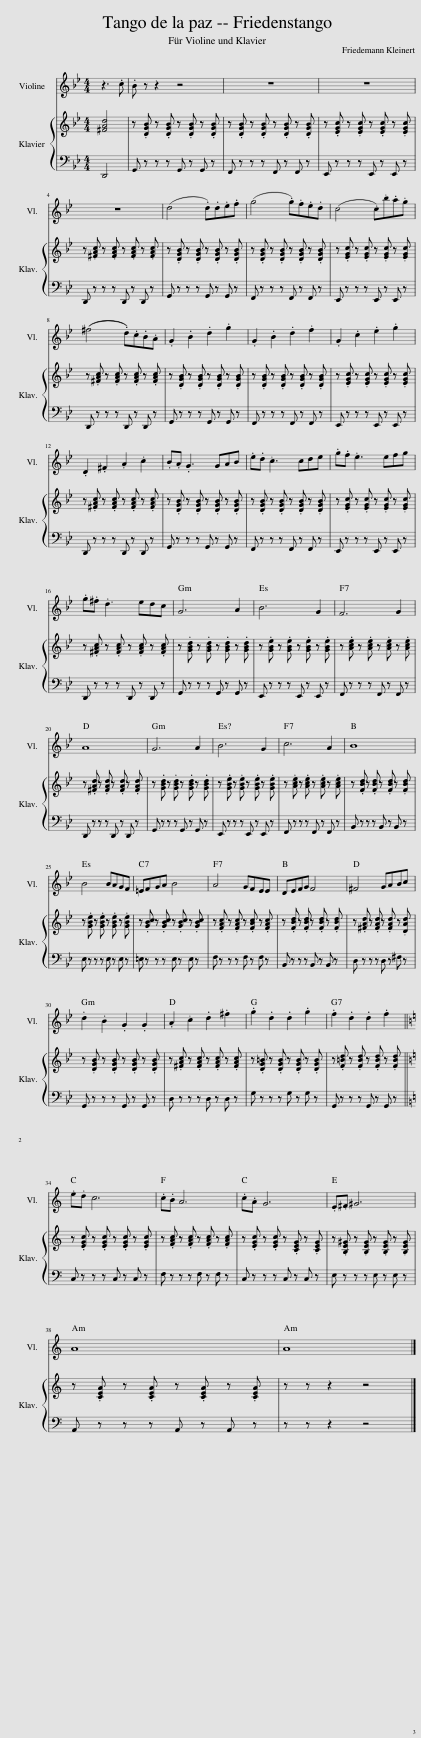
X:1
%%score 1 { 2 | 3 }
L:1/8
M:4/4
I:linebreak $
K:Bb
V:1 treble
V:2 treble
V:3 bass
V:1
 z3 .c | .B z z2 z4 | z8 | z8 |$ z8 | %5
 (d4 .d).d.e.f | (g4 .g).f.e.d | (c4 .c).b.a.g |$ ((^f4 .d)).c.B.A | .G2 .B2 .d2 .g2 | %10
 .G2 .B2 .d2 .f2 | .G2 .c2 .e2 .g2 |$ .D2 .^F2 .A2 .c2 | .B.A .G3 GAB | .e.d .c3 cde | %15
 .g.f .e3 efg |$ .g.^f .d3 edc | G6 A2 | B6 G2 | F6 G2 |$ %20
 A8 | G6 A2 | B6 G2 | c6 A2 | B8 |$ %25
 B4 BAGF | =EFGA B4 | A4 GFEE | DEFG F4 | ^F4 GABc |$ %30
 .d2 .B2 .G2 .G2 | .A2 .c2 .d2 .^f2 | .g2 .d2 .d2 .g2 | .f2 .d2 .d2 .f2 ||$[K:C] .e.d c6 | %35
 .c.B A6 | .c.A G6 | .E.^F ^G6 |$ A8 | A8 |] %40
V:2
 [^FAd]4 | z .[DGB] z .[DGB] z .[DGB] z .[DGB] | z .[DGB] z .[DGB] z .[DGB] z .[DGB] | z .[EGc] z .[EGc] z .[EGc] z .[EGc] |$ z .[^FAc] z .[FAc] z .[FAc] z .[FAc] | %5
 z .[DGB] z .[DGB] z .[DGB] z .[DGB] | z .[DGB] z .[DGB] z .[DGB] z .[DGB] | z .[EGc] z .[EGc] z .[EGc] z .[EGc] |$ z .[^FAc] z .[FAc] z .[FAc] z .[FAc] | z .[DGB] z .[DGB] z .[DGB] z .[DGB] | %10
 z .[DGB] z .[DGB] z .[DGB] z .[DGB] | z .[EGc] z .[EGc] z .[EGc] z .[EGc] |$ z .[^FAc] z .[FAc] z .[FAc] z .[FAc] | z .[DGB] z .[DGB] z .[DGB] z .[DGB] | z .[DGB] z .[DGB] z .[DGB] z .[DGB] | %15
 z .[EGc] z .[EGc] z .[EGc] z .[EGc] |$ z .[^FAc] z .[FAc] z .[FAc] z .[FAc] | z .[GBd] z .[GBd] z .[GBd] z .[GBd] | z .[GBe] z .[GBe] z .[GBe] z .[GBe] | z .[Ace] z .[Ace] z .[Ace] z .[Ace] |$ %20
 z .[^FAd] z .[FAd] z .[FAd] z .[FAd] | z .[GBd] z .[GBd] z .[GBd] z .[GBd] | z .[GBe] z .[GBe] z .[GBe] z .[GBe] | z .[Ace] z .[Ace] z .[Ace] z .[Ace] | z .[FBd] z .[FBd] z .[FBd] z .[FBd] |$ %25
 z .[GBe] z .[GBe] z .[GBe] z .[GBe] | z .[GBc] z .[GBc] z .[GBc] z .[GBc] | z .[FAc] z .[FAc] z .[FAc] z .[FAc] | z .[FBd] z .[FBd] z .[FBd] z .[FBd] | z .[^FAd] z .[FAd] z .[FAd] z .[DAd] |$ %30
 z .[DGB] z .[DGB] z .[DGB] z .[DGB] | z .[^FAc] z .[FAc] z .[FAc] z .[FAc] | z .[DG=B] z .[DGB] z .[DGB] z .[DGB] | z .[F=Bd] z .[FBd] z .[FBd] z .[FBd] ||$[K:C] z .[EGc] z .[EGc] z .[EGc] z .[EGc] | %35
 z .[FAc] z .[FAc] z .[FAc] z .[FAc] | z .[EGc] z .[EGc] z .[CEG] z .[CEG] | z .[B,E^G] z .[B,EG] z .[B,EG] z .[B,EG] |$ z .[CEA] z .[CEA] z .[CEA] z .[CEA] | z z z2 z4 |] %40
V:3
 D,,4 | G,, z z z G,, z G,, z | F,, z z z F,, z F,, z | E,, z z z E,, z E,, z |$ D,, z z z D,, z D,, z | %5
 G,, z z z G,, z G,, z | F,, z z z F,, z F,, z | E,, z z z E,, z E,, z |$ D,, z z z D,, z D,, z | G,, z z z G,, z G,, z | %10
 F,, z z z F,, z F,, z | E,, z z z E,, z E,, z |$ D,, z z z D,, z D,, z | G,, z z z G,, z G,, z | F,, z z z F,, z F,, z | %15
 E,, z z z E,, z E,, z |$ D,, z z z D,, z D,, z | G,, z z z G,, z G,, z | E,, z z z E,, z E,, z | F,, z z z F,, z F,, z |$ %20
 D,, z z z D,, z D,, z | G,, z z z G,, z G,, z | E,, z z z E,, z E,, z | F,, z z z F,, z F,, z | B,, z z z B,, z B,, z |$ %25
 E, z z z E, z E, z | =E, z z z E, z E, z | F, z z z F, z F, z | B,, z z z B,, z B,, z | D, z z z D, z ^F, z |$ %30
 G,, z z z G,, z G,, z | D, z z z D, z D, z | G, z z z G, z G, z | G,, z z z G,, z G,, z ||$[K:C] C, z z z C, z C, z | %35
 F, z z z F, z F, z | C, z z z C, z C, z | E, z z z E, z E, z |$ A,, z z z A,, z A,, z | z z z2 z4 |] %40
